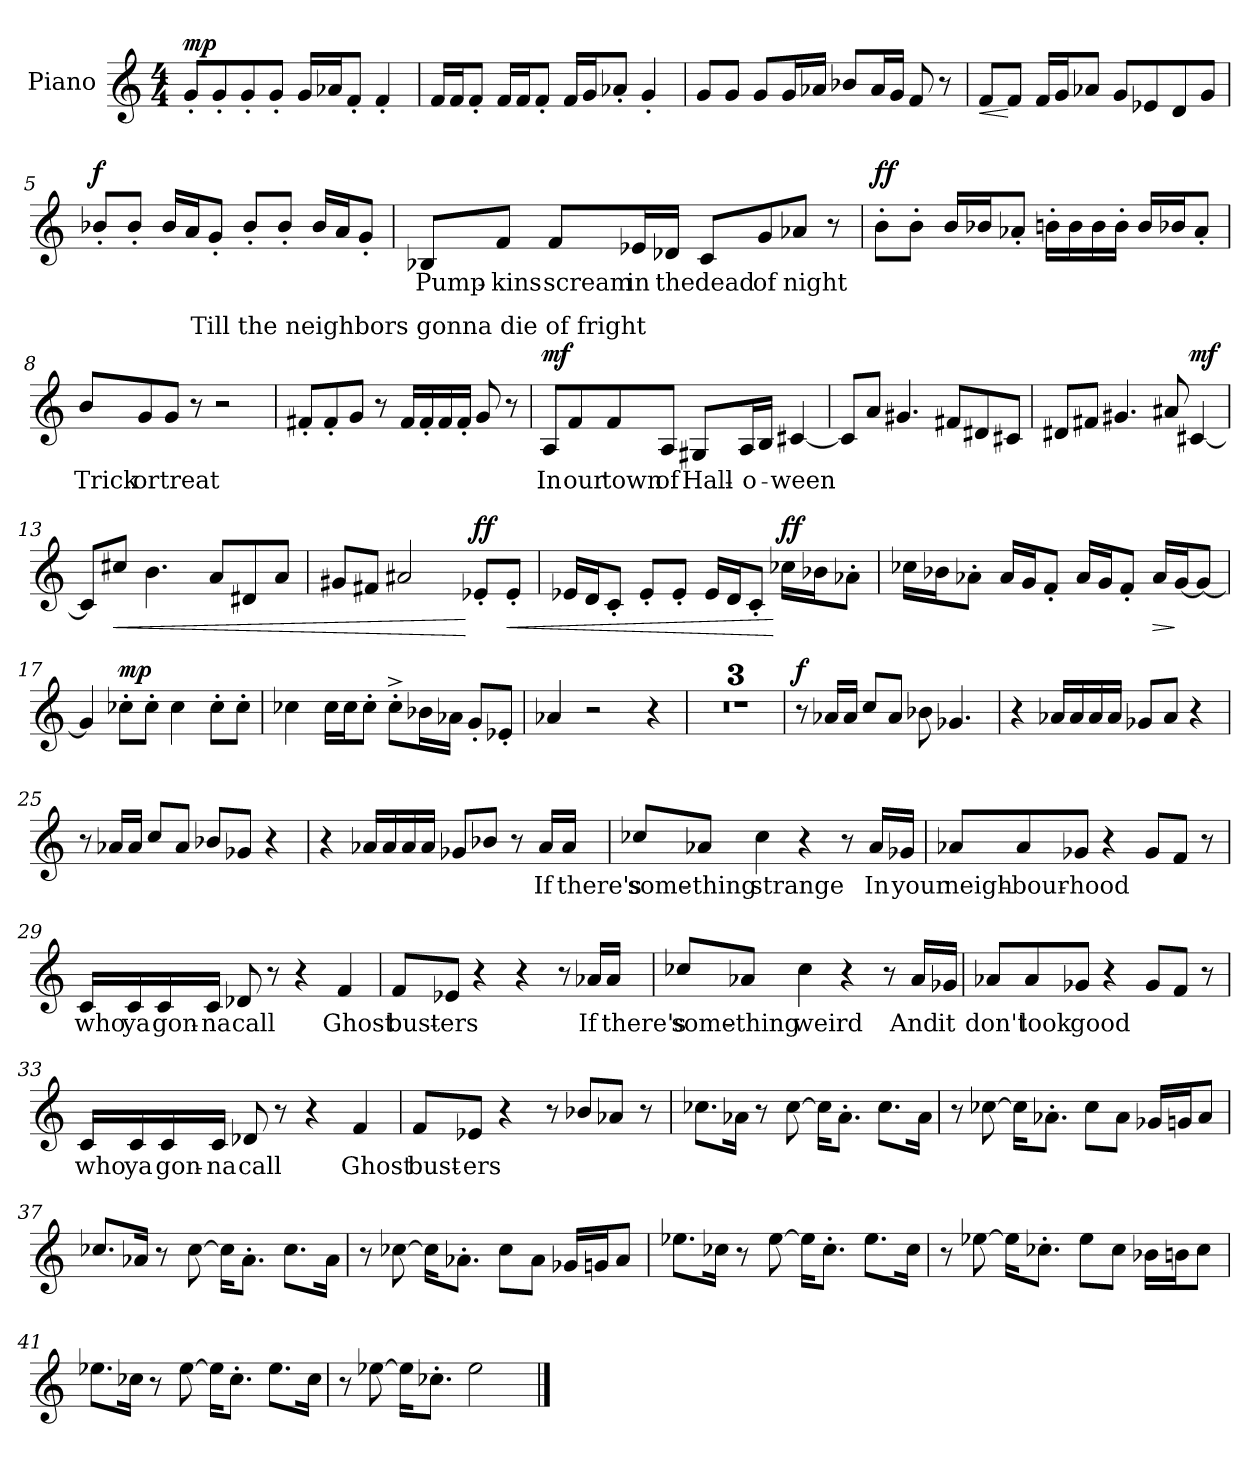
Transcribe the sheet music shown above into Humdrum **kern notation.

**kern	**text	**dynam
*part1	*part1	*part1
*staff1	*staff1	*staff1
*I"Piano	*	*
*I'Pno.	*	*
*clefG2	*	*
*k[]	*	*
*M4/4	*	*
*MM80	*	*
=1	=1	=1
!	!	!LO:DY:b
8g'/L	.	mp
8g'/	.	.
8g'/	.	.
8g'/J	.	.
16g/LL	.	.
16a-X/J	.	.
8f'/J	.	.
4f'/	.	.
=2	=2	=2
16f/LL	.	.
16f/J	.	.
8f'/J	.	.
16f/LL	.	.
16f/J	.	.
8f'/J	.	.
16f/LL	.	.
16g/J	.	.
8a-X'/J	.	.
4g'/	.	.
=3	=3	=3
8g/L	.	.
8g/J	.	.
8g/L	.	.
16g/L	.	.
16a-X/JJ	.	.
8b-X/L	.	.
16a-/L	.	.
16g/JJ	.	.
8f/	.	.
8r	.	.
=4	=4	=4
!	!	!LO:HP:b
8f/L	.	<
8f/J	.	[
16f/LL	.	.
16g/J	.	.
8a-X/J	.	.
8g/L	.	.
8e-X/	.	.
8d/	.	.
8g/J	.	.
!!LO:LB:g=z
=5	=5	=5
!	!	!LO:DY:b
8b-X'/L	.	f
8b-'/J	.	.
16b-/LL	.	.
16a/J	.	.
8g'/J	.	.
8b-'/L	.	.
8b-'/J	.	.
16b-/LL	.	.
16a/J	.	.
8g'/J	.	.
=6	=6	=6
!	!LO:LY:b	!
8B-X/L	Pump-	.
!	!LO:LY:b	!
8f/J	-kins	.
!	!LO:LY:b	!
8f/L	scream	.
!	!LO:LY:b	!
16e-X/L	in	.
!	!LO:LY:b	!
16d-X/JJ	the	.
!	!LO:LY:b	!
8c/L	dead	.
!	!LO:LY:b	!
8g/	of	.
!	!LO:LY:b	!
8a-X/J	night	.
8r	.	.
=7	=7	=7
!	!	!LO:DY:b
8b'\L	.	ff
8b'\J	.	.
16b/LL	.	.
16b-X/J	.	.
8a-X'/J	.	.
16bn'\LL	.	.
16b\	.	.
16b\	.	.
16b'\JJ	.	.
16b/LL	.	.
16b-X/J	.	.
8a-'/J	.	.
!!LO:LB:g=z
=8	=8	=8
!	!LO:LY:b	!
8b/L	Trick	.
!	!LO:LY:b	!
8g/	or	.
!	!LO:LY:b	!
8g/J	treat	.
!LO:TX:a:t=Till the neighbors gonna die of fright	!	!
8r	.	.
2r	.	.
=9	=9	=9
8f#X'/L	.	.
8f#'/	.	.
8g/J	.	.
8r	.	.
16f#/LL	.	.
16f#'/	.	.
16f#/	.	.
16f#'/JJ	.	.
8g/	.	.
8r	.	.
=10	=10	=10
!	!LO:LY:b	!LO:DY:b
8A/L	In	mf
!	!LO:LY:b	!
8f/	our	.
!	!LO:LY:b	!
8f/	town	.
!	!LO:LY:b	!
8A/J	of	.
!	!LO:LY:b	!
8G#X/L	Hall-	.
!	!LO:LY:b	!
16A/L	-o-	.
16B/JJ	.	.
!	!LO:LY:b	!
[4c#X/	-ween	.
=11	=11	=11
8c#/L]	.	.
8a/J	.	.
4.g#X/	.	.
8f#X/L	.	.
8d#X/	.	.
8c#X/J	.	.
!!LO:LB:g=z
=12	=12	=12
8d#X/L	.	.
8f#X/J	.	.
4.g#X/	.	.
8a#X/	.	.
!	!	!LO:DY:b
[4c#X/	.	mf
=13	=13	=13
8c#/L]	.	.
!	!	!LO:HP:b
8cc#X/J	.	<
4.b\	.	.
8a/L	.	.
8d#X/	.	.
8a/J	.	.
=14	=14	=14
8g#X/L	.	.
8f#X/J	.	.
2a#X/	.	.
!	!	!LO:DY:n=1:b
!	!	!LO:DY:n=2:b
8e-X'/L	.	[ f f
!	!	!LO:HP:b
8e-'/J	.	<
=15	=15	=15
16e-X/LL	.	.
16d/J	.	.
8c'/J	.	.
8e-'/L	.	.
8e-'/J	.	.
16e-/LL	.	.
16d/J	.	.
8c'/J	.	.
!	!	!LO:DY:n=1:b
16cc-X\LL	.	[ ff
16b-X\J	.	.
8a-X'\J	.	.
!!LO:LB:g=z
=16	=16	=16
16cc-X\LL	.	.
16b-X\J	.	.
8a-X'\J	.	.
16a-/LL	.	.
16g/J	.	.
8f'/J	.	.
16a-/LL	.	.
16g/J	.	.
8f'/J	.	.
!	!	!LO:HP:b
16a-/LL	.	>
[16g/J	.	]
8g/J_	.	.
=17	=17	=17
4g/]	.	.
!	!	!LO:DY:b
8cc-X'\L	.	mp
8cc-'\J	.	.
4cc-\	.	.
8cc-'\L	.	.
8cc-'\J	.	.
=18	=18	=18
4cc-X\	.	.
16cc-\LL	.	.
16cc-\J	.	.
8cc-'\J	.	.
8cc-'^\L	.	.
16b-X\L	.	.
16a-X\JJ	.	.
8g'/L	.	.
8e-X'/J	.	.
=19	=19	=19
*MM120	*	*
4a-X/	.	.
2r	.	.
4r	.	.
=20	=20	=20
1r	.	.
=21	=21	=21
1r	.	.
=22	=22	=22
1r	.	.
!!LO:LB:g=z
=23	=23	=23
!	!	!LO:DY:b
8r	.	f
16a-X/LL	.	.
16a-/JJ	.	.
8cc/L	.	.
8a-/J	.	.
8b-X\	.	.
4.g-X/	.	.
=24	=24	=24
4r	.	.
16a-X/LL	.	.
16a-/	.	.
16a-/	.	.
16a-/JJ	.	.
8g-X/L	.	.
8a-/J	.	.
4r	.	.
=25	=25	=25
8r	.	.
16a-X/LL	.	.
16a-/JJ	.	.
8cc/L	.	.
8a-/J	.	.
8b-X/L	.	.
8g-X/J	.	.
4r	.	.
=26	=26	=26
4r	.	.
16a-X/LL	.	.
16a-/	.	.
16a-/	.	.
16a-/JJ	.	.
8g-X/L	.	.
8b-X/J	.	.
8r	.	.
!	!LO:LY:b	!
16a-/LL	If	.
!	!LO:LY:b	!
16a-/JJ	there's	.
!!LO:LB:g=z
=27	=27	=27
!	!LO:LY:b	!
8cc-X/L	some-	.
!	!LO:LY:b	!
8a-X/J	-thing	.
!	!LO:LY:b	!
4cc-\	strange	.
4r	.	.
8r	.	.
!	!LO:LY:b	!
16a-/LL	In	.
!	!LO:LY:b	!
16g-X/JJ	your	.
=28	=28	=28
!	!LO:LY:b	!
8a-X/L	neigh-	.
!	!LO:LY:b	!
8a-/	-bour-	.
!	!LO:LY:b	!
8g-X/J	-hood	.
4r	.	.
8g-/L	.	.
8f/J	.	.
8r	.	.
=29	=29	=29
!	!LO:LY:b	!
16c/LL	who	.
!	!LO:LY:b	!
16c/	ya	.
!	!LO:LY:b	!
16c/	gon-	.
!	!LO:LY:b	!
16c/JJ	-na	.
!	!LO:LY:b	!
8d-X/	call	.
8r	.	.
4r	.	.
!	!LO:LY:b	!
4f/	Ghost	.
!!LO:LB:g=z
=30	=30	=30
!	!LO:LY:b	!
8f/L	bust-	.
!	!LO:LY:b	!
8e-X/J	-ers	.
4r	.	.
4r	.	.
8r	.	.
!	!LO:LY:b	!
16a-X/LL	If	.
!	!LO:LY:b	!
16a-/JJ	there's	.
=31	=31	=31
!	!LO:LY:b	!
8cc-X/L	some-	.
!	!LO:LY:b	!
8a-X/J	-thing	.
!	!LO:LY:b	!
4cc-\	weird	.
4r	.	.
8r	.	.
!	!LO:LY:b	!
16a-/LL	And	.
!	!LO:LY:b	!
16g-X/JJ	it	.
=32	=32	=32
!	!LO:LY:b	!
8a-X/L	don't	.
!	!LO:LY:b	!
8a-/	look	.
!	!LO:LY:b	!
8g-X/J	good	.
4r	.	.
8g-/L	.	.
8f/J	.	.
8r	.	.
!!LO:LB:g=z
=33	=33	=33
!	!LO:LY:b	!
16c/LL	who	.
!	!LO:LY:b	!
16c/	ya	.
!	!LO:LY:b	!
16c/	gon-	.
!	!LO:LY:b	!
16c/JJ	-na	.
!	!LO:LY:b	!
8d-X/	call	.
8r	.	.
4r	.	.
!	!LO:LY:b	!
4f/	Ghost	.
=34	=34	=34
!	!LO:LY:b	!
8f/L	bust-	.
!	!LO:LY:b	!
8e-X/J	-ers	.
4r	.	.
8r	.	.
8b-X/L	.	.
8a-X/J	.	.
8r	.	.
=35	=35	=35
8.cc-X\L	.	.
16a-X\Jk	.	.
8r	.	.
[8cc-\	.	.
16cc-\KL]	.	.
8.a-'\J	.	.
8.cc-\L	.	.
16a-\Jk	.	.
=36	=36	=36
8r	.	.
[8cc-X\	.	.
16cc-\KL]	.	.
8.a-X'\J	.	.
8cc-\L	.	.
8a-\J	.	.
16g-X/LL	.	.
16gn/J	.	.
8a-/J	.	.
!!LO:PB:g=z
=37	=37	=37
8.cc-X/L	.	.
16a-X/Jk	.	.
8r	.	.
[8cc-\	.	.
16cc-\KL]	.	.
8.a-'\J	.	.
8.cc-\L	.	.
16a-\Jk	.	.
=38	=38	=38
8r	.	.
[8cc-X\	.	.
16cc-\KL]	.	.
8.a-X'\J	.	.
8cc-\L	.	.
8a-\J	.	.
16g-X/LL	.	.
16gn/J	.	.
8a-/J	.	.
=39	=39	=39
8.ee-X\L	.	.
16cc-X\Jk	.	.
8r	.	.
[8ee-\	.	.
16ee-\KL]	.	.
8.cc-'\J	.	.
8.ee-\L	.	.
16cc-\Jk	.	.
=40	=40	=40
8r	.	.
[8ee-X\	.	.
16ee-\KL]	.	.
8.cc-X'\J	.	.
8ee-\L	.	.
8cc-\J	.	.
16b-X\LL	.	.
16bn\J	.	.
8cc-\J	.	.
!!LO:LB:g=z
=41	=41	=41
8.ee-X\L	.	.
16cc-X\Jk	.	.
8r	.	.
[8ee-\	.	.
16ee-\KL]	.	.
8.cc-'\J	.	.
8.ee-\L	.	.
16cc-\Jk	.	.
=42	=42	=42
8r	.	.
[8ee-X\	.	.
16ee-\KL]	.	.
8.cc-X'\J	.	.
2ee-\	.	.
==	==	==
*-	*-	*-
